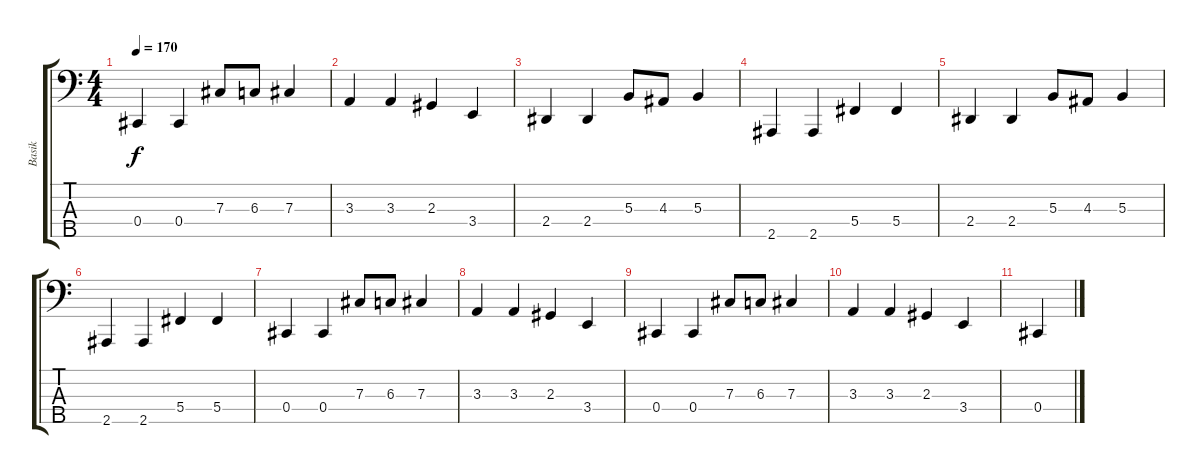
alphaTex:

\track ("Basik" "Basik") {instrument electricbasspick}
\staff {score tabs}
\tuning (E2 B1 Gb1 Db1 Ab0) {hide}
\ts (4 4)
\tempo 170
\clef f4
\ks c
0.4.4{dy f} 0.4.4 7.3.8 6.3.8 7.3.4 |
3.3.4 3.3.4 2.3.4 3.4.4 |
2.4.4 2.4.4 5.3.8 4.3.8 5.3.4 |
2.5.4 2.5.4 5.4.4 5.4.4 |
2.4.4 2.4.4 5.3.8 4.3.8 5.3.4 |
2.5.4 2.5.4 5.4.4 5.4.4 |
0.4.4 0.4.4 7.3.8 6.3.8 7.3.4 |
3.3.4 3.3.4 2.3.4 3.4.4 |
0.4.4 0.4.4 7.3.8 6.3.8 7.3.4 |
3.3.4 3.3.4 2.3.4 3.4.4 |
0.4.4
